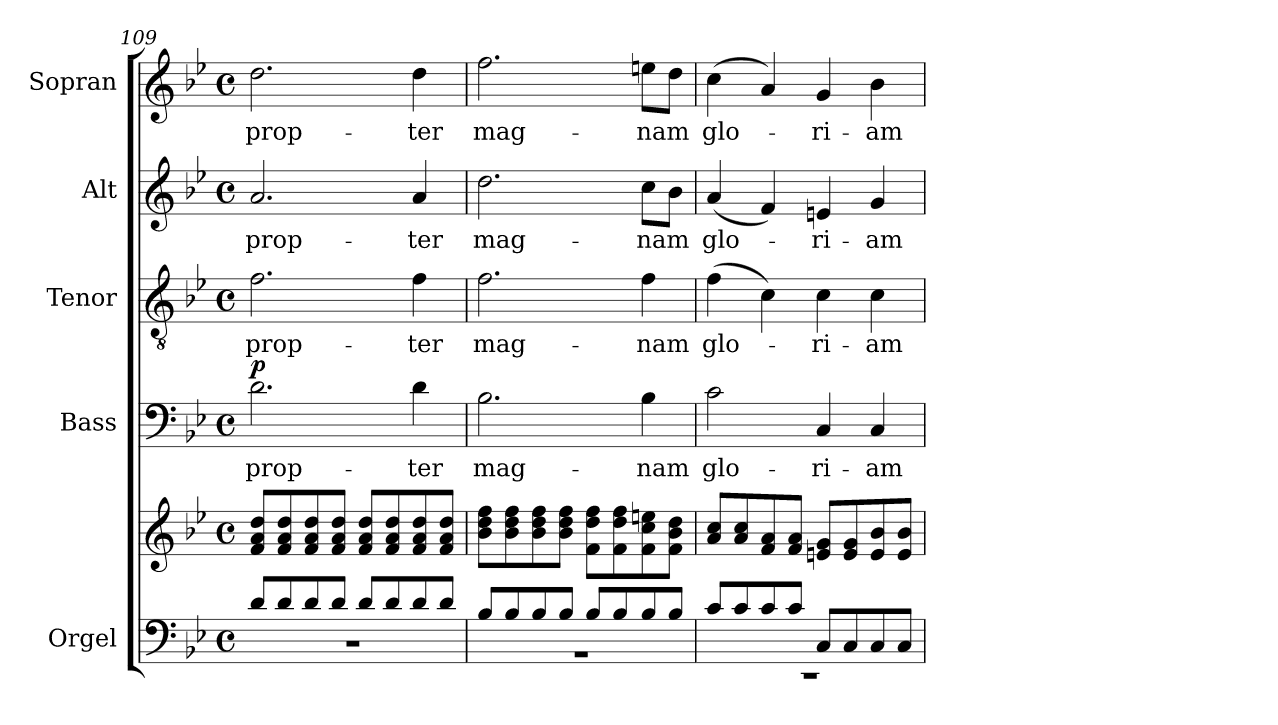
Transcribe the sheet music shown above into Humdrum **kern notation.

**kern	**kern	**kern	**text	**dynam	**kern	**text	**kern	**text	**kern	**text
*part5	*part5	*part4	*part4	*part4	*part3	*part3	*part2	*part2	*part1	*part1
*staff6	*staff5	*staff4	*staff4	*staff4	*staff3	*staff3	*staff2	*staff2	*staff1	*staff1
*I"Orgel	*	*I"Bass	*	*	*I"Tenor	*	*I"Alt	*	*I"Sopran	*
*I'Org.	*	*I'B.	*	*	*I'T.	*	*I'A.	*	*I'S.	*
!!LO:PB:g=z
*clefF4	*clefG2	*clefF4	*	*	*clefGv2	*	*clefG2	*	*clefG2	*
*k[b-e-]	*k[b-e-]	*k[b-e-]	*	*	*k[b-e-]	*	*k[b-e-]	*	*k[b-e-]	*
*B-:	*B-:	*B-:	*	*	*B-:	*	*B-:	*	*B-:	*
*M4/4	*M4/4	*M4/4	*	*	*M4/4	*	*M4/4	*	*M4/4	*
*met(c)	*met(c)	*met(c)	*	*	*met(c)	*	*met(c)	*	*met(c)	*
=109	=109	=109	=109	=109	=109	=109	=109	=109	=109	=109
*^	*	*	*	*	*	*	*	*	*	*
!	!	!	!	!LO:LY:b	!LO:DY:a	!	!LO:LY:b	!	!LO:LY:b	!	!LO:LY:b
8d/L	1r	8f/ 8a/ 8dd/L	2.d\	prop-	p	2.f\	prop-	2.a/	prop-	2.dd\	prop-
8d/	.	8f/ 8a/ 8dd/	.	.	.	.	.	.	.	.	.
8d/	.	8f/ 8a/ 8dd/	.	.	.	.	.	.	.	.	.
8d/J	.	8f/ 8a/ 8dd/J	.	.	.	.	.	.	.	.	.
8d/L	.	8f/ 8a/ 8dd/L	.	.	.	.	.	.	.	.	.
8d/	.	8f/ 8a/ 8dd/	.	.	.	.	.	.	.	.	.
!	!	!	!	!LO:LY:b	!	!	!LO:LY:b	!	!LO:LY:b	!	!LO:LY:b
8d/	.	8f/ 8a/ 8dd/	4d\	-ter	.	4f\	-ter	4a/	-ter	4dd\	-ter
8d/J	.	8f/ 8a/ 8dd/J	.	.	.	.	.	.	.	.	.
=110	=110	=110	=110	=110	=110	=110	=110	=110	=110	=110	=110
!	!	!	!	!LO:LY:b	!	!	!LO:LY:b	!	!LO:LY:b	!	!LO:LY:b
8B-/L	1rBB	8b-\ 8dd\ 8ff\L	2.B-\	mag-	.	2.f\	mag-	2.dd\	mag-	2.ff\	mag-
8B-/	.	8b-\ 8dd\ 8ff\	.	.	.	.	.	.	.	.	.
8B-/	.	8b-\ 8dd\ 8ff\	.	.	.	.	.	.	.	.	.
8B-/J	.	8b-\ 8dd\ 8ff\J	.	.	.	.	.	.	.	.	.
8B-/L	.	8f\ 8dd\ 8ff\L	.	.	.	.	.	.	.	.	.
8B-/	.	8f\ 8dd\ 8ff\	.	.	.	.	.	.	.	.	.
!	!	!	!	!LO:LY:b	!	!	!LO:LY:b	!	!LO:LY:b	!	!LO:LY:b
8B-/	.	8f\ 8cc\ 8een\	4B-\	-nam	.	4f\	-nam	8cc\L	-nam	8een\L	-nam
8B-/J	.	8f\ 8b-\ 8dd\J	.	.	.	.	.	8b-\J	.	8dd\J	.
=111	=111	=111	=111	=111	=111	=111	=111	=111	=111	=111	=111
!	!	!	!	!LO:LY:b	!	!	!LO:LY:b	!	!LO:LY:b	!	!LO:LY:b
8c/L	1rEE	8a/ 8cc/L	2c\	glo-	.	(>4f\	glo-	(<4a/	glo-	(>4cc\	glo-
8c/	.	8a/ 8cc/	.	.	.	.	.	.	.	.	.
8c/	.	8f/ 8a/	.	.	.	4c\)	.	4f/)	.	4a/)	.
8c/J	.	8f/ 8a/J	.	.	.	.	.	.	.	.	.
!	!	!	!	!LO:LY:b	!	!	!LO:LY:b	!	!LO:LY:b	!	!LO:LY:b
8C/L	.	8en/ 8g/L	4C/	-ri-	.	4c\	-ri-	4en/	-ri-	4g/	-ri-
8C/	.	8e/ 8g/	.	.	.	.	.	.	.	.	.
!	!	!	!	!LO:LY:b	!	!	!LO:LY:b	!	!LO:LY:b	!	!LO:LY:b
8C/	.	8e/ 8b-/	4C/	-am	.	4c\	-am	4g/	-am	4b-\	-am
8C/J	.	8e/ 8b-/J	.	.	.	.	.	.	.	.	.
*v	*v	*	*	*	*	*	*	*	*	*	*
=	=	=	=	=	=	=	=	=	=	=
*-	*-	*-	*-	*-	*-	*-	*-	*-	*-	*-
